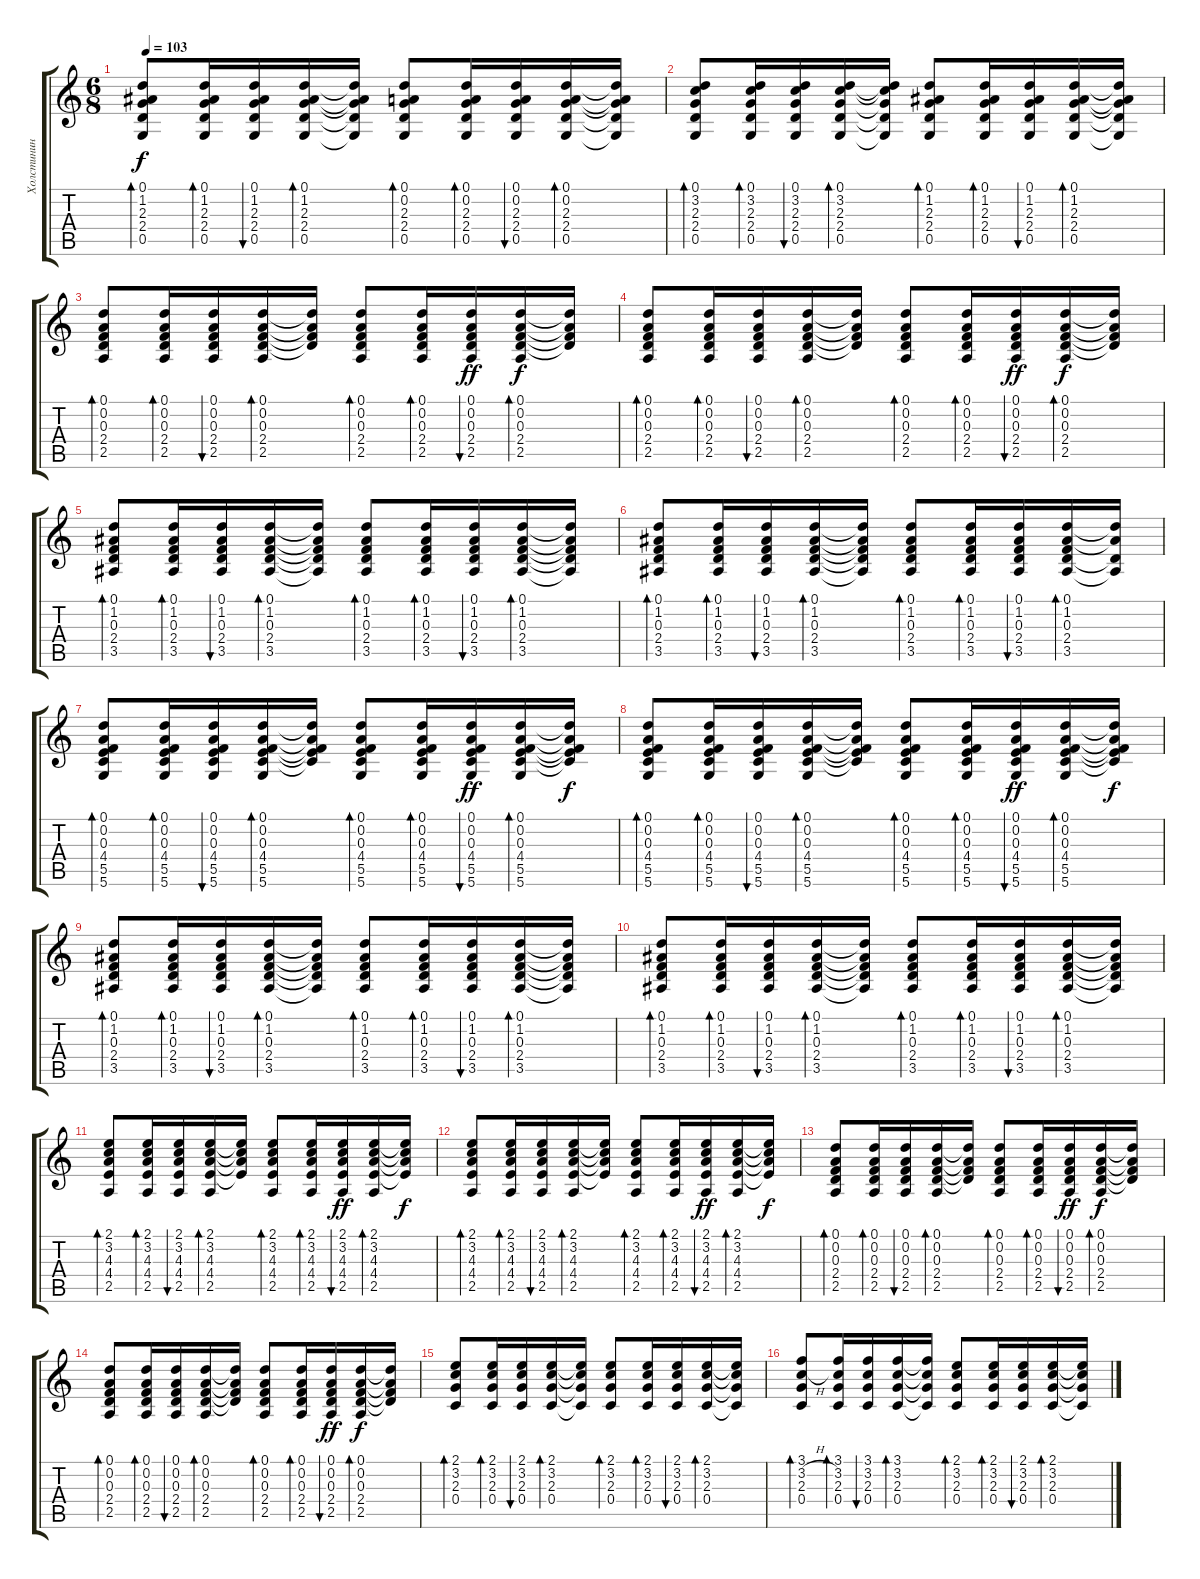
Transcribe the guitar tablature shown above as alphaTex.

\track ("Холстинин " "Холстинин ") {instrument distortionguitar}
\staff {score tabs}
\tuning (D4 A3 F3 C3 G2 D2) {hide}
\ts (6 8)
\tempo 103
\clef g2
\ks c
(0.1 1.2 2.3 2.4 0.5).8{bd 60 dy f} (0.1 1.2 2.3 2.4 0.5).16{bd 60} (0.1 1.2 2.3 2.4 0.5).16{bu 60} (0.1 1.2 2.3 2.4 0.5).16{bd 60} (0.1{t} 1.2{t} 2.3{t} 2.4{t} 0.5{t}).16 (0.1 0.2 2.3 2.4 0.5).8{bd 60} (0.1 0.2 2.3 2.4 0.5).16{bd 60} (0.1 0.2 2.3 2.4 0.5).16{bu 60} (0.1 0.2 2.3 2.4 0.5).16{bd 60} (0.1{t} 0.2{t} 2.3{t} 2.4{t} 0.5{t}).16 |
(0.1 3.2 2.3 2.4 0.5).8{bd 60} (0.1 3.2 2.3 2.4 0.5).16{bd 60} (0.1 3.2 2.3 2.4 0.5).16{bu 60} (0.1 3.2 2.3 2.4 0.5).16{bd 60} (0.1{t} 3.2{t} 2.3{t} 2.4{t} 0.5{t}).16 (0.1 1.2 2.3 2.4 0.5).8{bd 60} (0.1 1.2 2.3 2.4 0.5).16{bd 60} (0.1 1.2 2.3 2.4 0.5).16{bu 60} (0.1 1.2 2.3 2.4 0.5).16{bd 60} (0.1{t} 1.2{t} 2.3{t} 2.4{t} 0.5{t}).16 |
(0.1 0.2 0.3 2.4 2.5).8{bd 60} (0.1 0.2 0.3 2.4 2.5).16{bd 60} (0.1 0.2 0.3 2.4 2.5).16{bu 60} (0.1 0.2 0.3 2.4 2.5).16{bd 60} (0.1{t} 0.2{t} 0.3{t} 2.4{t}).16 (0.1 0.2 0.3 2.4 2.5).8{bd 60} (0.1 0.2 0.3 2.4 2.5).16{bd 60} (0.1 0.2 0.3 2.4 2.5).16{bu 60 dy ff} (0.1 0.2 0.3 2.4 2.5).16{bd 60 dy f} (0.1{t} 0.2{t} 0.3{t} 2.4{t}).16 |
(0.1 0.2 0.3 2.4 2.5).8{bd 60} (0.1 0.2 0.3 2.4 2.5).16{bd 60} (0.1 0.2 0.3 2.4 2.5).16{bu 60} (0.1 0.2 0.3 2.4 2.5).16{bd 60} (0.1{t} 0.2{t} 0.3{t} 2.4{t}).16 (0.1 0.2 0.3 2.4 2.5).8{bd 60} (0.1 0.2 0.3 2.4 2.5).16{bd 60} (0.1 0.2 0.3 2.4 2.5).16{bu 60 dy ff} (0.1 0.2 0.3 2.4 2.5).16{bd 60 dy f} (0.1{t} 0.2{t} 0.3{t} 2.4{t}).16 |
(0.1 1.2 0.3 2.4 3.5).8{bd 60} (0.1 1.2 0.3 2.4 3.5).16{bd 60} (0.1 1.2 0.3 2.4 3.5).16{bu 60} (0.1 1.2 0.3 2.4 3.5).16{bd 60} (0.1{t} 1.2{t} 0.3{t} 2.4{t} 3.5{t}).16 (0.1 1.2 0.3 2.4 3.5).8{bd 60} (0.1 1.2 0.3 2.4 3.5).16{bd 60} (0.1 1.2 0.3 2.4 3.5).16{bu 60} (0.1 1.2 0.3 2.4 3.5).16{bd 60} (0.1{t} 1.2{t} 0.3{t} 2.4{t} 3.5{t}).16 |
(0.1 1.2 0.3 2.4 3.5).8{bd 60} (0.1 1.2 0.3 2.4 3.5).16{bd 60} (0.1 1.2 0.3 2.4 3.5).16{bu 60} (0.1 1.2 0.3 2.4 3.5).16{bd 60} (0.1{t} 1.2{t} 0.3{t} 2.4{t} 3.5{t}).16 (0.1 1.2 0.3 2.4 3.5).8{bd 60} (0.1 1.2 0.3 2.4 3.5).16{bd 60} (0.1 1.2 0.3 2.4 3.5).16{bu 60} (0.1 1.2 0.3 2.4 3.5).16{bd 60} (0.1{t} 1.2{t} 2.4{t} 3.5{t}).16 |
(0.1 0.2 0.3 4.4 5.5 5.6).8{bd 60} (0.1 0.2 0.3 4.4 5.5 5.6).16{bd 60} (0.1 0.2 0.3 4.4 5.5 5.6).16{bu 60} (0.1 0.2 0.3 4.4 5.5 5.6).16{bd 60} (0.1{t} 0.2{t} 0.3{t} 4.4{t} 5.5{t}).16 (0.1 0.2 0.3 4.4 5.5 5.6).8{bd 60} (0.1 0.2 0.3 4.4 5.5 5.6).16{bd 60} (0.1 0.2 0.3 4.4 5.5 5.6).16{bu 60 dy ff} (0.1 0.2 0.3 4.4 5.5 5.6).16{bd 60} (0.1{t} 0.2{t} 0.3{t} 4.4{t} 5.5{t}).16{dy f} |
(0.1 0.2 0.3 4.4 5.5 5.6).8{bd 60} (0.1 0.2 0.3 4.4 5.5 5.6).16{bd 60} (0.1 0.2 0.3 4.4 5.5 5.6).16{bu 60} (0.1 0.2 0.3 4.4 5.5 5.6).16{bd 60} (0.1{t} 0.2{t} 0.3{t} 4.4{t} 5.5{t}).16 (0.1 0.2 0.3 4.4 5.5 5.6).8{bd 60} (0.1 0.2 0.3 4.4 5.5 5.6).16{bd 60} (0.1 0.2 0.3 4.4 5.5 5.6).16{bu 60 dy ff} (0.1 0.2 0.3 4.4 5.5 5.6).16{bd 60} (0.1{t} 0.2{t} 0.3{t} 4.4{t} 5.5{t}).16{dy f} |
(0.1 1.2 0.3 2.4 3.5).8{bd 60} (0.1 1.2 0.3 2.4 3.5).16{bd 60} (0.1 1.2 0.3 2.4 3.5).16{bu 60} (0.1 1.2 0.3 2.4 3.5).16{bd 60} (0.1{t} 1.2{t} 0.3{t} 2.4{t} 3.5{t}).16 (0.1 1.2 0.3 2.4 3.5).8{bd 60} (0.1 1.2 0.3 2.4 3.5).16{bd 60} (0.1 1.2 0.3 2.4 3.5).16{bu 60} (0.1 1.2 0.3 2.4 3.5).16{bd 60} (0.1{t} 1.2{t} 0.3{t} 2.4{t} 3.5{t}).16 |
(0.1 1.2 0.3 2.4 3.5).8{bd 60} (0.1 1.2 0.3 2.4 3.5).16{bd 60} (0.1 1.2 0.3 2.4 3.5).16{bu 60} (0.1 1.2 0.3 2.4 3.5).16{bd 60} (0.1{t} 1.2{t} 0.3{t} 2.4{t} 3.5{t}).16 (0.1 1.2 0.3 2.4 3.5).8{bd 60} (0.1 1.2 0.3 2.4 3.5).16{bd 60} (0.1 1.2 0.3 2.4 3.5).16{bu 60} (0.1 1.2 0.3 2.4 3.5).16{bd 60} (0.1{t} 1.2{t} 0.3{t} 2.4{t} 3.5{t}).16 |
(2.1 3.2 4.3 4.4 2.5).8{bd 60} (2.1 3.2 4.3 4.4 2.5).16{bd 60} (2.1 3.2 4.3 4.4 2.5).16{bu 60} (2.1 3.2 4.3 4.4 2.5).16{bd 60} (2.1{t} 3.2{t} 4.3{t} 4.4{t}).16 (2.1 3.2 4.3 4.4 2.5).8{bd 60} (2.1 3.2 4.3 4.4 2.5).16{bd 60} (2.1 3.2 4.3 4.4 2.5).16{bu 60 dy ff} (2.1 3.2 4.3 4.4 2.5).16{bd 60} (2.1{t} 3.2{t} 4.3{t} 4.4{t}).16{dy f} |
(2.1 3.2 4.3 4.4 2.5).8{bd 60} (2.1 3.2 4.3 4.4 2.5).16{bd 60} (2.1 3.2 4.3 4.4 2.5).16{bu 60} (2.1 3.2 4.3 4.4 2.5).16{bd 60} (2.1{t} 3.2{t} 4.3{t} 4.4{t}).16 (2.1 3.2 4.3 4.4 2.5).8{bd 60} (2.1 3.2 4.3 4.4 2.5).16{bd 60} (2.1 3.2 4.3 4.4 2.5).16{bu 60 dy ff} (2.1 3.2 4.3 4.4 2.5).16{bd 60} (2.1{t} 3.2{t} 4.3{t} 4.4{t}).16{dy f} |
(0.1 0.2 0.3 2.4 2.5).8{bd 60} (0.1 0.2 0.3 2.4 2.5).16{bd 60} (0.1 0.2 0.3 2.4 2.5).16{bu 60} (0.1 0.2 0.3 2.4 2.5).16{bd 60} (0.1{t} 0.2{t} 0.3{t} 2.4{t}).16 (0.1 0.2 0.3 2.4 2.5).8{bd 60} (0.1 0.2 0.3 2.4 2.5).16{bd 60} (0.1 0.2 0.3 2.4 2.5).16{bu 60 dy ff} (0.1 0.2 0.3 2.4 2.5).16{bd 60 dy f} (0.1{t} 0.2{t} 0.3{t} 2.4{t}).16 |
(0.1 0.2 0.3 2.4 2.5).8{bd 60} (0.1 0.2 0.3 2.4 2.5).16{bd 60} (0.1 0.2 0.3 2.4 2.5).16{bu 60} (0.1 0.2 0.3 2.4 2.5).16{bd 60} (0.1{t} 0.2{t} 0.3{t} 2.4{t}).16 (0.1 0.2 0.3 2.4 2.5).8{bd 60} (0.1 0.2 0.3 2.4 2.5).16{bd 60} (0.1 0.2 0.3 2.4 2.5).16{bu 60 dy ff} (0.1 0.2 0.3 2.4 2.5).16{bd 60 dy f} (0.1{t} 0.2{t} 0.3{t} 2.4{t}).16 |
(2.1 3.2 2.3 0.4).8{bd 60} (2.1 3.2 2.3 0.4).16{bd 60} (2.1 3.2 2.3 0.4).16{bu 60} (2.1 3.2 2.3 0.4).16{bd 60} (2.1{t} 3.2{t} 2.3{t} 0.4{t}).16 (2.1 3.2 2.3 0.4).8{bd 60} (2.1 3.2 2.3 0.4).16{bd 60} (2.1 3.2 2.3 0.4).16{bu 60} (2.1 3.2 2.3 0.4).16{bd 60} (2.1{t} 3.2{t} 2.3{t} 0.4{t}).16 |
(3.1 3.2{h} 2.3 0.4).8{bd 60} (3.1 3.2 2.3 0.4).16{bd 60} (3.1 3.2 2.3 0.4).16{bu 60} (3.1 3.2 2.3 0.4).16{bd 60} (3.1{t} 3.2{t} 2.3{t} 0.4{t}).16 (2.1 3.2 2.3 0.4).8{bd 60} (2.1 3.2 2.3 0.4).16{bd 60} (2.1 3.2 2.3 0.4).16{bu 60} (2.1 3.2 2.3 0.4).16{bd 60} (2.1{t} 3.2{t} 2.3{t} 0.4{t}).16
